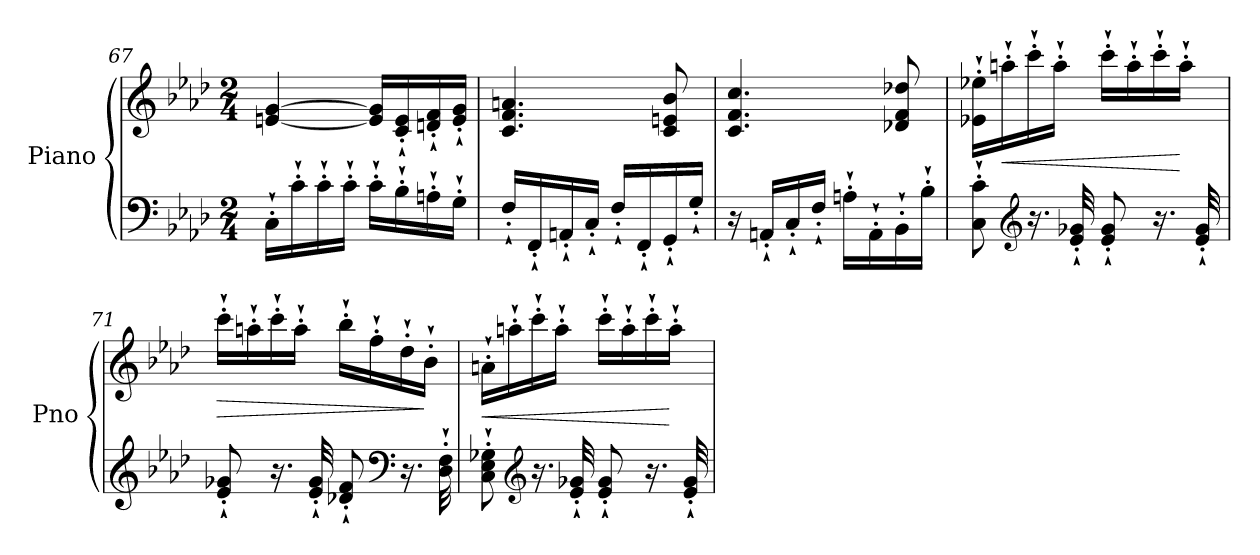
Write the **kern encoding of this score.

**kern	**kern	**dynam
*part1	*part1	*part1
*staff2	*staff1	*staff1/2
*I"Piano	*	*
*I'Pno	*	*
*clefF4	*clefG2	*
*k[b-e-a-d-]	*k[b-e-a-d-]	*
*M2/4	*M2/4	*
=67	=67	=67
16C`'\LL	[4en/ [4g/	.
16c`'\	.	.
16c`'\	.	.
16c`'\JJ	.	.
16c`'\LL	16e/] 16g/]LL	.
16B-`'\	16c/`' 16e/`'	.
16An`'\	16dn/`' 16f/`'	.
16G`'\JJ	16e/`' 16g/`'JJ	.
=68	=68	=68
16F`'/LL	4.c/ 4.f/ 4.an/	.
16FF`'/	.	.
16AAn`'/	.	.
16C`'/JJ	.	.
16F`'/LL	.	.
16FF`'/	.	.
16GG`'/	8c/ 8en/ 8b-/	.
16G`'/JJ	.	.
!!LO:PB:g=z
=69	=69	=69
16r	4.c/ 4.f/ 4.cc/	.
16AAn`'/LL	.	.
16C`'/	.	.
16F`'/JJ	.	.
16An`'\LL	.	.
16AA`'\	.	.
16BB-`'\	8d-X/ 8f/ 8dd-X/	.
16B-`'\JJ	.	.
=70	=70	=70
8C\`' 8c\`'	16e-X\`' 16ee-X\`'LL	.
!	!	!LO:HP:b
.	16aan`'\	<
*clefG2	*	*
16.r	16ccc`'\	.
.	16aa`'\JJ	.
32e-/`' 32g-X/`'	.	.
8e-/`' 8g-/`'	16ccc`'\LL	.
.	16aa`'\	.
16.r	16ccc`'\	.
.	16aa`'\JJ	[
32e-/`' 32g-/`'	.	.
=71	=71	=71
!	!	!LO:HP:b
8e-/`' 8g-X/`'	16ccc`'\LL	>
.	16aan`'\	.
16.r	16ccc`'\	.
.	16aa`'\JJ	.
32e-/`' 32g-/`'	.	.
8d-X/`' 8f/`'	16bb-`'\LL	.
.	16ff`'\	.
*clefF4	*	*
16.r	16dd-`'\	.
.	16b-`'\JJ	]
32D-\`' 32F\`'	.	.
=72	=72	=72
!	!	!LO:HP:b
8C\`' 8E-\`' 8G-X\`'	16an`'\LL	<
.	16aan`'\	.
*clefG2	*	*
16.r	16ccc`'\	.
.	16aa`'\JJ	.
32e-/`' 32g-X/`'	.	.
8e-/`' 8g-/`'	16ccc`'\LL	.
.	16aa`'\	.
16.r	16ccc`'\	.
.	16aa`'\JJ	[
32e-/`' 32g-/`'	.	.
=	=	=
*-	*-	*-
